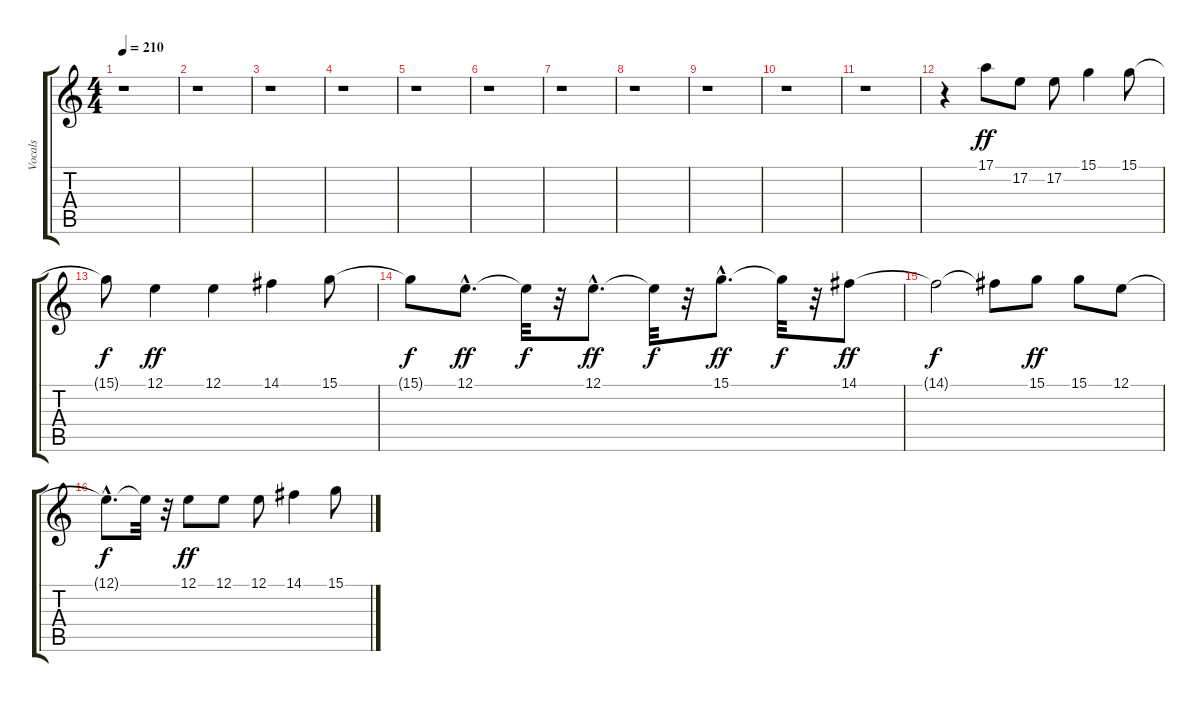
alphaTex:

\track ("Vocals" "Vocals") {instrument choiraahs}
\staff {score tabs}
\tuning (E4 B3 G3 D3 A2 E2) {hide}
\ts (4 4)
\tempo 210
\clef g2
\ks c
r.1{dy f} |
r.1 |
r.1 |
r.1 |
r.1 |
r.1 |
r.1 |
r.1 |
r.1 |
r.1 |
r.1 |
r.4 17.1.8{dy ff} 17.2.8 17.2.8 15.1.4 15.1.8 |
15.1{t}.8{dy f} 12.1.4{dy ff} 12.1.4 14.1.4 15.1.8 |
15.1{t}.8{dy f} 12.1{hac}.8{d dy ff} 12.1{t}.32{dy f} r.32 12.1{hac}.8{d dy ff} 12.1{t}.32{dy f} r.32 15.1{hac}.8{d dy ff} 15.1{t}.32{dy f} r.32 14.1.8{dy ff} |
14.1{t}.2{dy f} 14.1{t}.8 15.1.8{dy ff} 15.1.8 12.1.8 |
12.1{hac t}.8{d dy f} 12.1{t}.32 r.32 12.1.8{dy ff} 12.1.8 12.1.8 14.1.4 15.1.8
